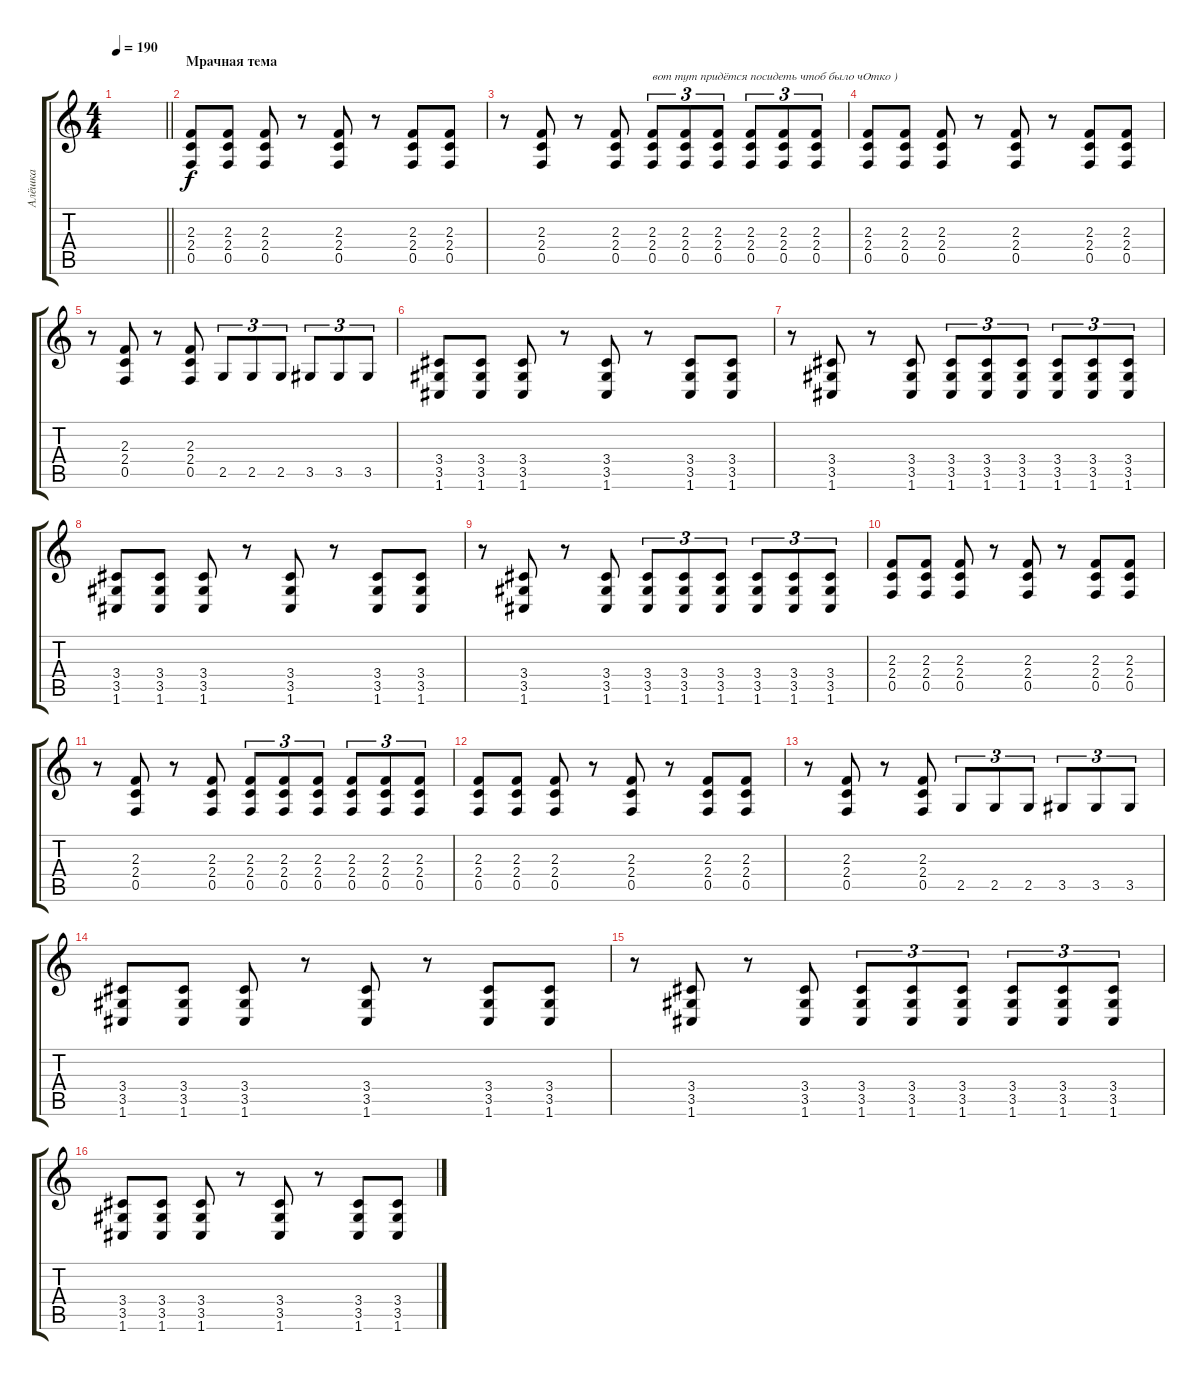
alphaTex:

\track ("Алёшка" "Алёшка") {instrument distortionguitar}
\staff {score tabs}
\tuning (C4 G3 Eb3 Bb2 F2 C2) {hide}
\ts (4 4)
\tempo 190
\clef g2
\barLineRight lightlight
\ks c
|
\section ("" "Мрачная тема")
(2.3 2.4 0.5).8 (2.3 2.4 0.5).8 (2.3 2.4 0.5).8 r.8 (2.3 2.4 0.5).8 r.8 (2.3 2.4 0.5).8 (2.3 2.4 0.5).8 |
r.8 (2.3 2.4 0.5).8 r.8 (2.3 2.4 0.5).8 (2.3 2.4 0.5).8{tu (3 2) txt "вот тут придётся посидеть чтоб было чОтко )"} (2.3 2.4 0.5).8{tu (3 2)} (2.3 2.4 0.5).8{tu (3 2)} (2.3 2.4 0.5).8{tu (3 2)} (2.3 2.4 0.5).8{tu (3 2)} (2.3 2.4 0.5).8{tu (3 2)} |
(2.3 2.4 0.5).8 (2.3 2.4 0.5).8 (2.3 2.4 0.5).8 r.8 (2.3 2.4 0.5).8 r.8 (2.3 2.4 0.5).8 (2.3 2.4 0.5).8 |
r.8 (2.3 2.4 0.5).8 r.8 (2.3 2.4 0.5).8 2.5.8{tu (3 2)} 2.5.8{tu (3 2)} 2.5.8{tu (3 2)} 3.5.8{tu (3 2)} 3.5.8{tu (3 2)} 3.5.8{tu (3 2)} |
(3.4 3.5 1.6).8 (3.4 3.5 1.6).8 (3.4 3.5 1.6).8 r.8 (3.4 3.5 1.6).8 r.8 (3.4 3.5 1.6).8 (3.4 3.5 1.6).8 |
r.8 (3.4 3.5 1.6).8 r.8 (3.4 3.5 1.6).8 (3.4 3.5 1.6).8{tu (3 2)} (3.4 3.5 1.6).8{tu (3 2)} (3.4 3.5 1.6).8{tu (3 2)} (3.4 3.5 1.6).8{tu (3 2)} (3.4 3.5 1.6).8{tu (3 2)} (3.4 3.5 1.6).8{tu (3 2)} |
(3.4 3.5 1.6).8 (3.4 3.5 1.6).8 (3.4 3.5 1.6).8 r.8 (3.4 3.5 1.6).8 r.8 (3.4 3.5 1.6).8 (3.4 3.5 1.6).8 |
r.8 (3.4 3.5 1.6).8 r.8 (3.4 3.5 1.6).8 (3.4 3.5 1.6).8{tu (3 2)} (3.4 3.5 1.6).8{tu (3 2)} (3.4 3.5 1.6).8{tu (3 2)} (3.4 3.5 1.6).8{tu (3 2)} (3.4 3.5 1.6).8{tu (3 2)} (3.4 3.5 1.6).8{tu (3 2)} |
(2.3 2.4 0.5).8 (2.3 2.4 0.5).8 (2.3 2.4 0.5).8 r.8 (2.3 2.4 0.5).8 r.8 (2.3 2.4 0.5).8 (2.3 2.4 0.5).8 |
r.8 (2.3 2.4 0.5).8 r.8 (2.3 2.4 0.5).8 (2.3 2.4 0.5).8{tu (3 2)} (2.3 2.4 0.5).8{tu (3 2)} (2.3 2.4 0.5).8{tu (3 2)} (2.3 2.4 0.5).8{tu (3 2)} (2.3 2.4 0.5).8{tu (3 2)} (2.3 2.4 0.5).8{tu (3 2)} |
(2.3 2.4 0.5).8 (2.3 2.4 0.5).8 (2.3 2.4 0.5).8 r.8 (2.3 2.4 0.5).8 r.8 (2.3 2.4 0.5).8 (2.3 2.4 0.5).8 |
r.8 (2.3 2.4 0.5).8 r.8 (2.3 2.4 0.5).8 2.5.8{tu (3 2)} 2.5.8{tu (3 2)} 2.5.8{tu (3 2)} 3.5.8{tu (3 2)} 3.5.8{tu (3 2)} 3.5.8{tu (3 2)} |
(3.4 3.5 1.6).8 (3.4 3.5 1.6).8 (3.4 3.5 1.6).8 r.8 (3.4 3.5 1.6).8 r.8 (3.4 3.5 1.6).8 (3.4 3.5 1.6).8 |
r.8 (3.4 3.5 1.6).8 r.8 (3.4 3.5 1.6).8 (3.4 3.5 1.6).8{tu (3 2)} (3.4 3.5 1.6).8{tu (3 2)} (3.4 3.5 1.6).8{tu (3 2)} (3.4 3.5 1.6).8{tu (3 2)} (3.4 3.5 1.6).8{tu (3 2)} (3.4 3.5 1.6).8{tu (3 2)} |
(3.4 3.5 1.6).8 (3.4 3.5 1.6).8 (3.4 3.5 1.6).8 r.8 (3.4 3.5 1.6).8 r.8 (3.4 3.5 1.6).8 (3.4 3.5 1.6).8
